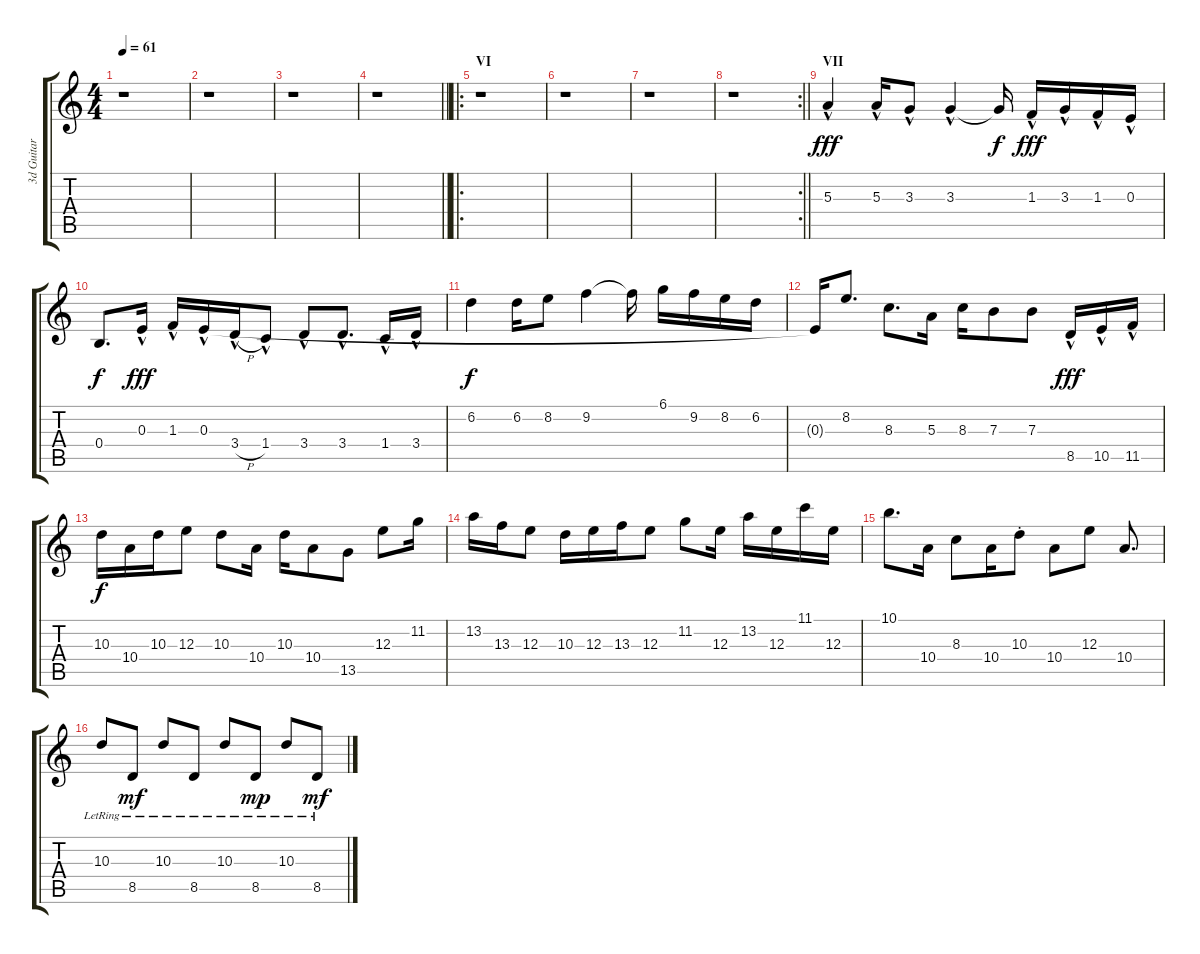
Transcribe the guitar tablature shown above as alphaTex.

\track ("3d Guitar" "3d Guitar") {instrument acousticguitarsteel}
\staff {score tabs}
\tuning (Db4 Ab3 E3 B2 Gb2 Db2) {hide}
\ts (4 4)
\tempo 61
\clef g2
\ks c
r.1{dy fff} |
r.1 |
r.1 |
\barLineRight lightlight
r.1 |
\ro
\section ("" "VI")
r.1 |
r.1 |
r.1 |
\rc 2
\barLineRight lightlight
r.1 |
\section ("" "VII")
5.3{hac}.4 5.3{hac}.16 3.3{hac}.8 3.3{hac}.4 3.3{t}.16{dy f} 1.3{hac}.16{dy fff} 3.3{hac}.16 1.3{hac}.16 0.3{hac}.16 |
0.4.8{d dy f} 0.3{hac}.16{dy fff} 1.3{hac}.16 0.3{hac}.16 3.4{h hac}.16 1.4{hac}.8 3.4{hac}.8 3.4{hac}.8{d} 1.4{hac}.16 3.4{hac}.16 |
6.2.4{dy f} 6.2.16 8.2.8 9.2.4 9.2{t}.16 6.1.16 9.2.16 8.2.16 6.2.16 |
0.3{t}.16 8.2.8{d} 8.3.8{d} 5.3.16 8.3.16 7.3.8 7.3.8 8.5{hac}.16{dy fff} 10.5{hac}.16 11.5{hac}.16 |
10.3.16{dy f} 10.4.16 10.3.16 12.3.8 10.3.8 10.4.16 10.3.16 10.4.8 13.5.8 12.3.8 11.2.16 |
13.2.16 13.3.16 12.3.8 10.3.16 12.3.16 13.3.16 12.3.8 11.2.8 12.3.16 13.2.16 12.3.16 11.1.16 12.3.16 |
10.1.8{d} 10.4.16 8.3.8 10.4.16 10.3{st}.8 10.4.8 12.3.8 10.4.8{d} |
10.3{lr}.8 8.5{lr}.8{dy mf} 10.3{lr}.8 8.5{lr}.8 10.3{lr}.8 8.5{lr}.8{dy mp} 10.3{lr}.8 8.5{lr}.8{dy mf}
